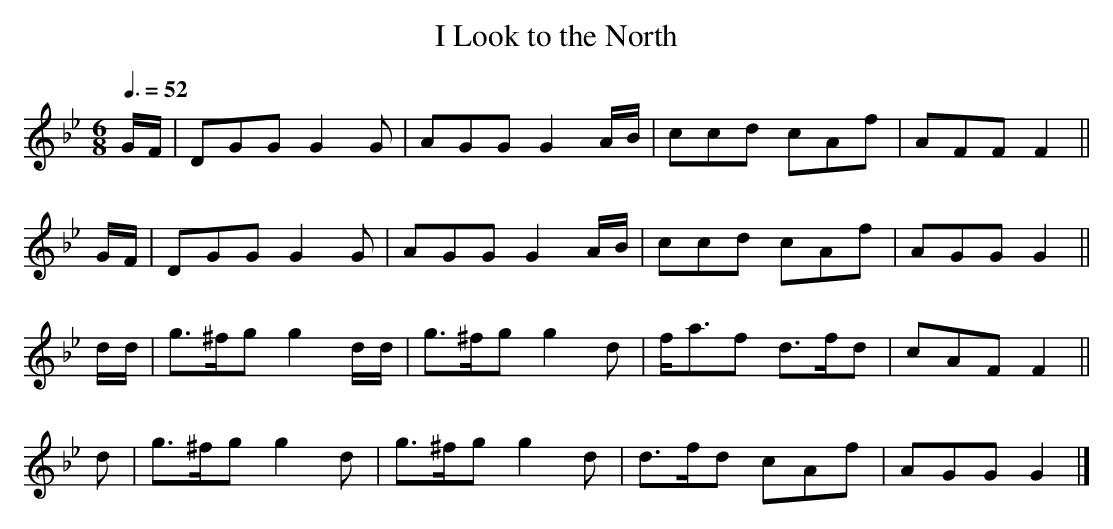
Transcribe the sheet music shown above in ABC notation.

X:1
T:I Look to the North
M:6/8
L:1/8
Q:3/8=52
K:Gmin
G/F/|DGG   G2G   |AGG   G2A/B/|ccd  cAf |AFF F2||
G/F/|DGG   G2G   |AGG   G2A/B/|ccd  cAf |AGG G2||
d/d/|g>^fg g2d/d/|g>^fg g2d   |f<af d>fd|cAF F2||
d   |g>^fg g2d   |g>^fg g2d   |d>fd cAf |AGG G2|]
